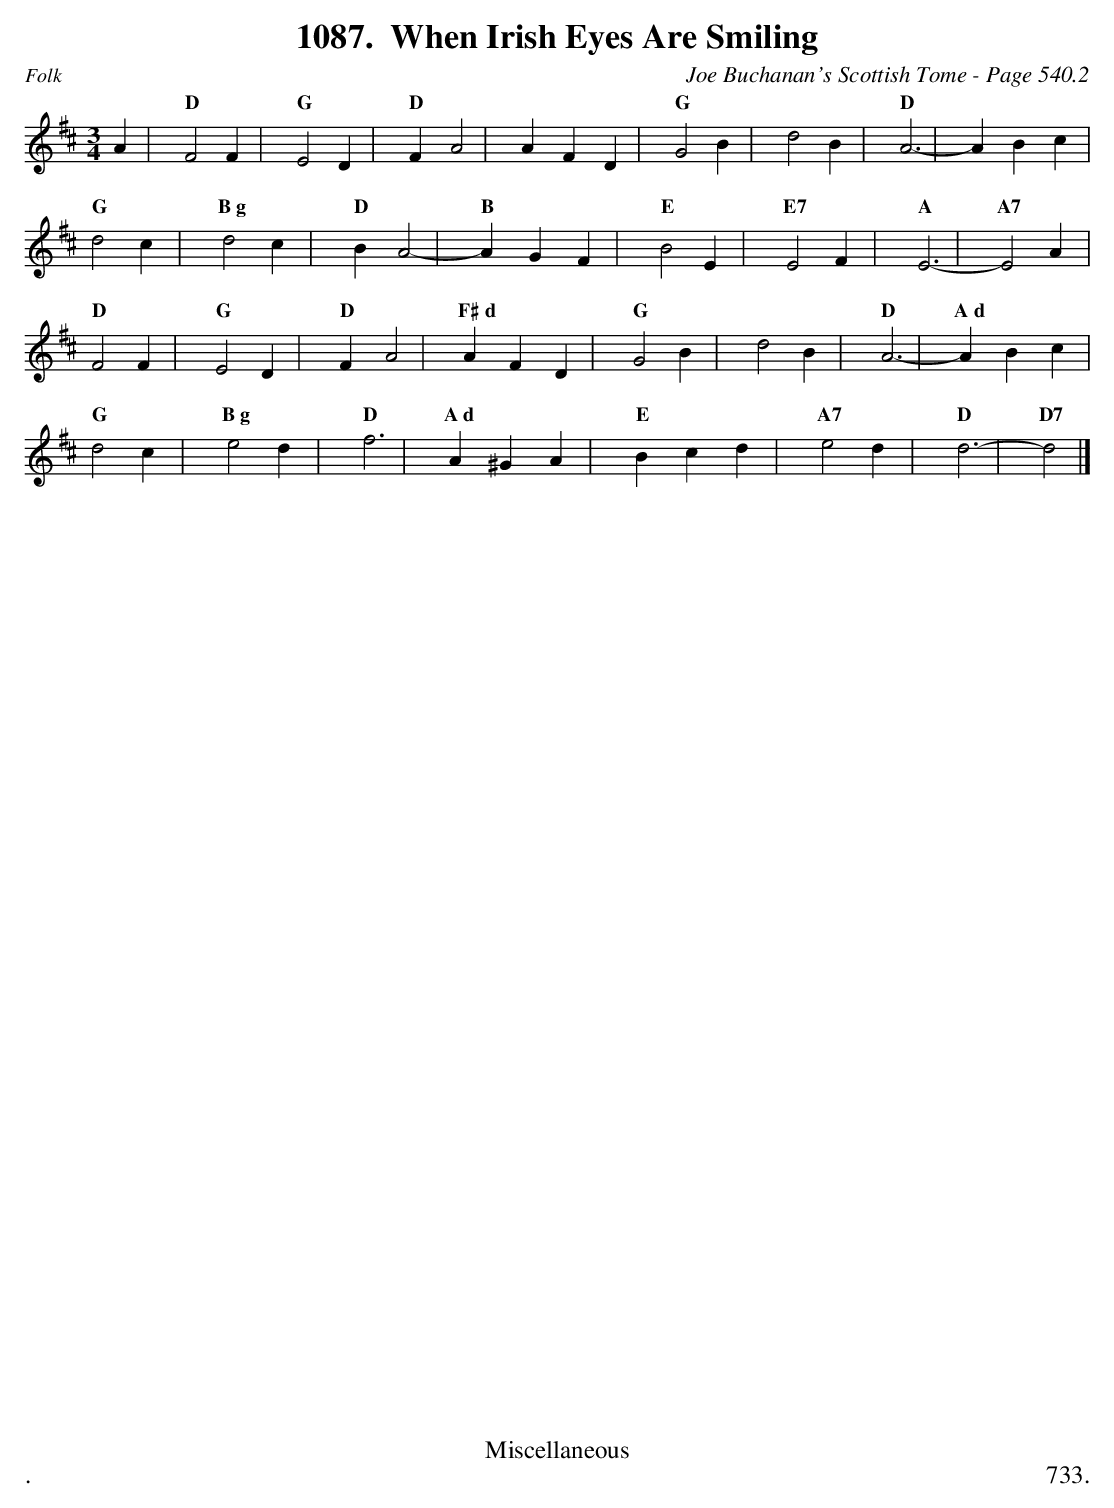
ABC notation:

X:1
T:When Irish Eyes Are Smiling
C:Joe Buchanan's Scottish Tome - Page 540.2
L:1/4
M:3/4
K:D
A | "D"F2 F | "G"E2 D | "D"F A2 | A F D | "G"G2 B | d2 B | "D"A3- | A B c |
"G"d2 c | "B g"d2 c | "D"B A2- | "B"A G F | "E"B2 E | "E7"E2 F | "A"E3- | "A7"E2 A |
"D"F2 F | "G"E2 D | "D"F A2 | "F# d"A F D | "G"G2 B | d2 B | "D"A3- | "A d"A B c |
"G"d2 c | "B g"e2 d | "D"f3 | "A d"A ^G A | "E"B c d | "A7"e2 d | "D"d3- | "D7"d2 |]
